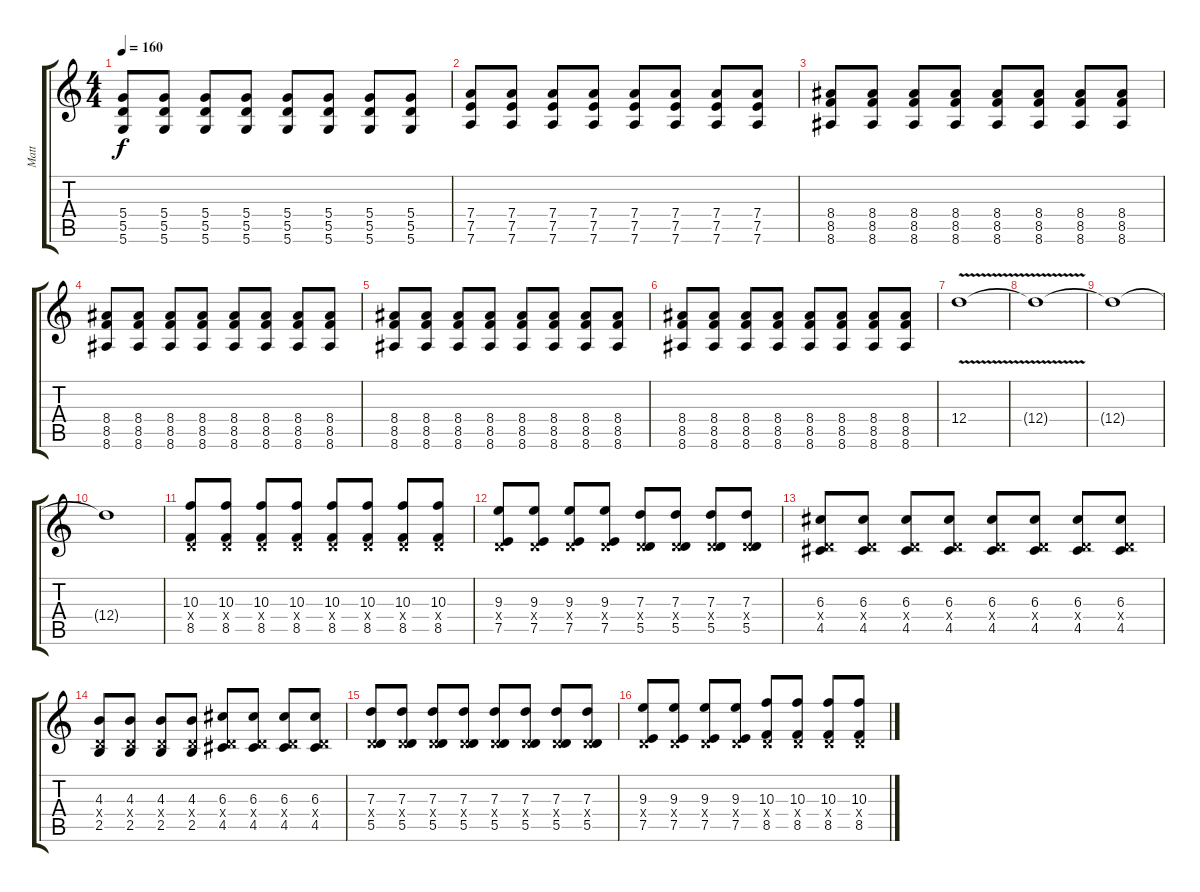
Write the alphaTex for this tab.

\track ("Matt" "Matt") {instrument overdrivenguitar}
\staff {score tabs}
\tuning (E4 B3 G3 D3 A2 D2) {hide}
\ts (4 4)
\tempo 160
\clef g2
\ks c
(5.4 5.5 5.6).8{dy f} (5.4 5.5 5.6).8 (5.4 5.5 5.6).8 (5.4 5.5 5.6).8 (5.4 5.5 5.6).8 (5.4 5.5 5.6).8 (5.4 5.5 5.6).8 (5.4 5.5 5.6).8 |
(7.4 7.5 7.6).8 (7.4 7.5 7.6).8 (7.4 7.5 7.6).8 (7.4 7.5 7.6).8 (7.4 7.5 7.6).8 (7.4 7.5 7.6).8 (7.4 7.5 7.6).8 (7.4 7.5 7.6).8 |
(8.4 8.5 8.6).8 (8.4 8.5 8.6).8 (8.4 8.5 8.6).8 (8.4 8.5 8.6).8 (8.4 8.5 8.6).8 (8.4 8.5 8.6).8 (8.4 8.5 8.6).8 (8.4 8.5 8.6).8 |
(8.4 8.5 8.6).8 (8.4 8.5 8.6).8 (8.4 8.5 8.6).8 (8.4 8.5 8.6).8 (8.4 8.5 8.6).8 (8.4 8.5 8.6).8 (8.4 8.5 8.6).8 (8.4 8.5 8.6).8 |
(8.4 8.5 8.6).8 (8.4 8.5 8.6).8 (8.4 8.5 8.6).8 (8.4 8.5 8.6).8 (8.4 8.5 8.6).8 (8.4 8.5 8.6).8 (8.4 8.5 8.6).8 (8.4 8.5 8.6).8 |
(8.4 8.5 8.6).8 (8.4 8.5 8.6).8 (8.4 8.5 8.6).8 (8.4 8.5 8.6).8 (8.4 8.5 8.6).8 (8.4 8.5 8.6).8 (8.4 8.5 8.6).8 (8.4 8.5 8.6).8 |
12.4{v}.1 |
12.4{t}.1 |
12.4{t}.1 |
12.4{t}.1 |
(10.3 0.4{x} 8.5).8 (10.3 0.4{x} 8.5).8 (10.3 0.4{x} 8.5).8 (10.3 0.4{x} 8.5).8 (10.3 0.4{x} 8.5).8 (10.3 0.4{x} 8.5).8 (10.3 0.4{x} 8.5).8 (10.3 0.4{x} 8.5).8 |
(9.3 0.4{x} 7.5).8 (9.3 0.4{x} 7.5).8 (9.3 0.4{x} 7.5).8 (9.3 0.4{x} 7.5).8 (7.3 0.4{x} 5.5).8 (7.3 0.4{x} 5.5).8 (7.3 0.4{x} 5.5).8 (7.3 0.4{x} 5.5).8 |
(6.3 0.4{x} 4.5).8 (6.3 0.4{x} 4.5).8 (6.3 0.4{x} 4.5).8 (6.3 0.4{x} 4.5).8 (6.3 0.4{x} 4.5).8 (6.3 0.4{x} 4.5).8 (6.3 0.4{x} 4.5).8 (6.3 0.4{x} 4.5).8 |
(4.3 0.4{x} 2.5).8 (4.3 0.4{x} 2.5).8 (4.3 0.4{x} 2.5).8 (4.3 0.4{x} 2.5).8 (6.3 0.4{x} 4.5).8 (6.3 0.4{x} 4.5).8 (6.3 0.4{x} 4.5).8 (6.3 0.4{x} 4.5).8 |
(7.3 0.4{x} 5.5).8 (7.3 0.4{x} 5.5).8 (7.3 0.4{x} 5.5).8 (7.3 0.4{x} 5.5).8 (7.3 0.4{x} 5.5).8 (7.3 0.4{x} 5.5).8 (7.3 0.4{x} 5.5).8 (7.3 0.4{x} 5.5).8 |
(9.3 0.4{x} 7.5).8 (9.3 0.4{x} 7.5).8 (9.3 0.4{x} 7.5).8 (9.3 0.4{x} 7.5).8 (10.3 0.4{x} 8.5).8 (10.3 0.4{x} 8.5).8 (10.3 0.4{x} 8.5).8 (10.3 0.4{x} 8.5).8
